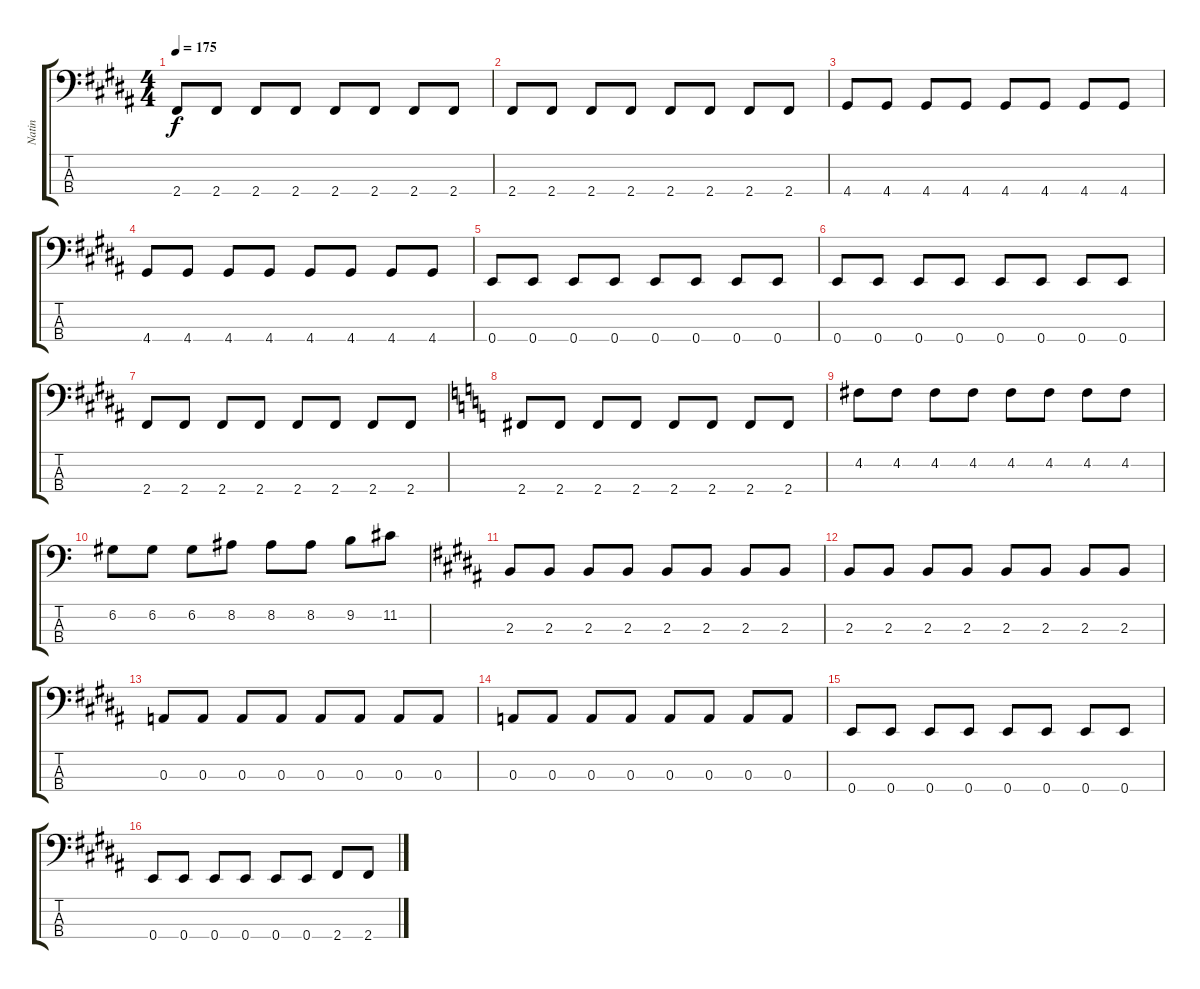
\track ("Natin" "Natin") {instrument electricbassfinger}
\staff {score tabs}
\tuning (G2 D2 A1 E1) {hide}
\ts (4 4)
\tempo 175
\clef f4
\ks b
2.4.8{dy f} 2.4.8 2.4.8 2.4.8 2.4.8 2.4.8 2.4.8 2.4.8 |
2.4.8 2.4.8 2.4.8 2.4.8 2.4.8 2.4.8 2.4.8 2.4.8 |
4.4.8 4.4.8 4.4.8 4.4.8 4.4.8 4.4.8 4.4.8 4.4.8 |
4.4.8 4.4.8 4.4.8 4.4.8 4.4.8 4.4.8 4.4.8 4.4.8 |
0.4.8 0.4.8 0.4.8 0.4.8 0.4.8 0.4.8 0.4.8 0.4.8 |
0.4.8 0.4.8 0.4.8 0.4.8 0.4.8 0.4.8 0.4.8 0.4.8 |
2.4.8 2.4.8 2.4.8 2.4.8 2.4.8 2.4.8 2.4.8 2.4.8 |
\ks c
2.4.8 2.4.8 2.4.8 2.4.8 2.4.8 2.4.8 2.4.8 2.4.8 |
4.2.8 4.2.8 4.2.8 4.2.8 4.2.8 4.2.8 4.2.8 4.2.8 |
6.2.8 6.2.8 6.2.8 8.2.8 8.2.8 8.2.8 9.2.8 11.2.8 |
\ks b
2.3.8 2.3.8 2.3.8 2.3.8 2.3.8 2.3.8 2.3.8 2.3.8 |
2.3.8 2.3.8 2.3.8 2.3.8 2.3.8 2.3.8 2.3.8 2.3.8 |
0.3.8 0.3.8 0.3.8 0.3.8 0.3.8 0.3.8 0.3.8 0.3.8 |
0.3.8 0.3.8 0.3.8 0.3.8 0.3.8 0.3.8 0.3.8 0.3.8 |
0.4.8 0.4.8 0.4.8 0.4.8 0.4.8 0.4.8 0.4.8 0.4.8 |
0.4.8 0.4.8 0.4.8 0.4.8 0.4.8 0.4.8 2.4.8 2.4.8
